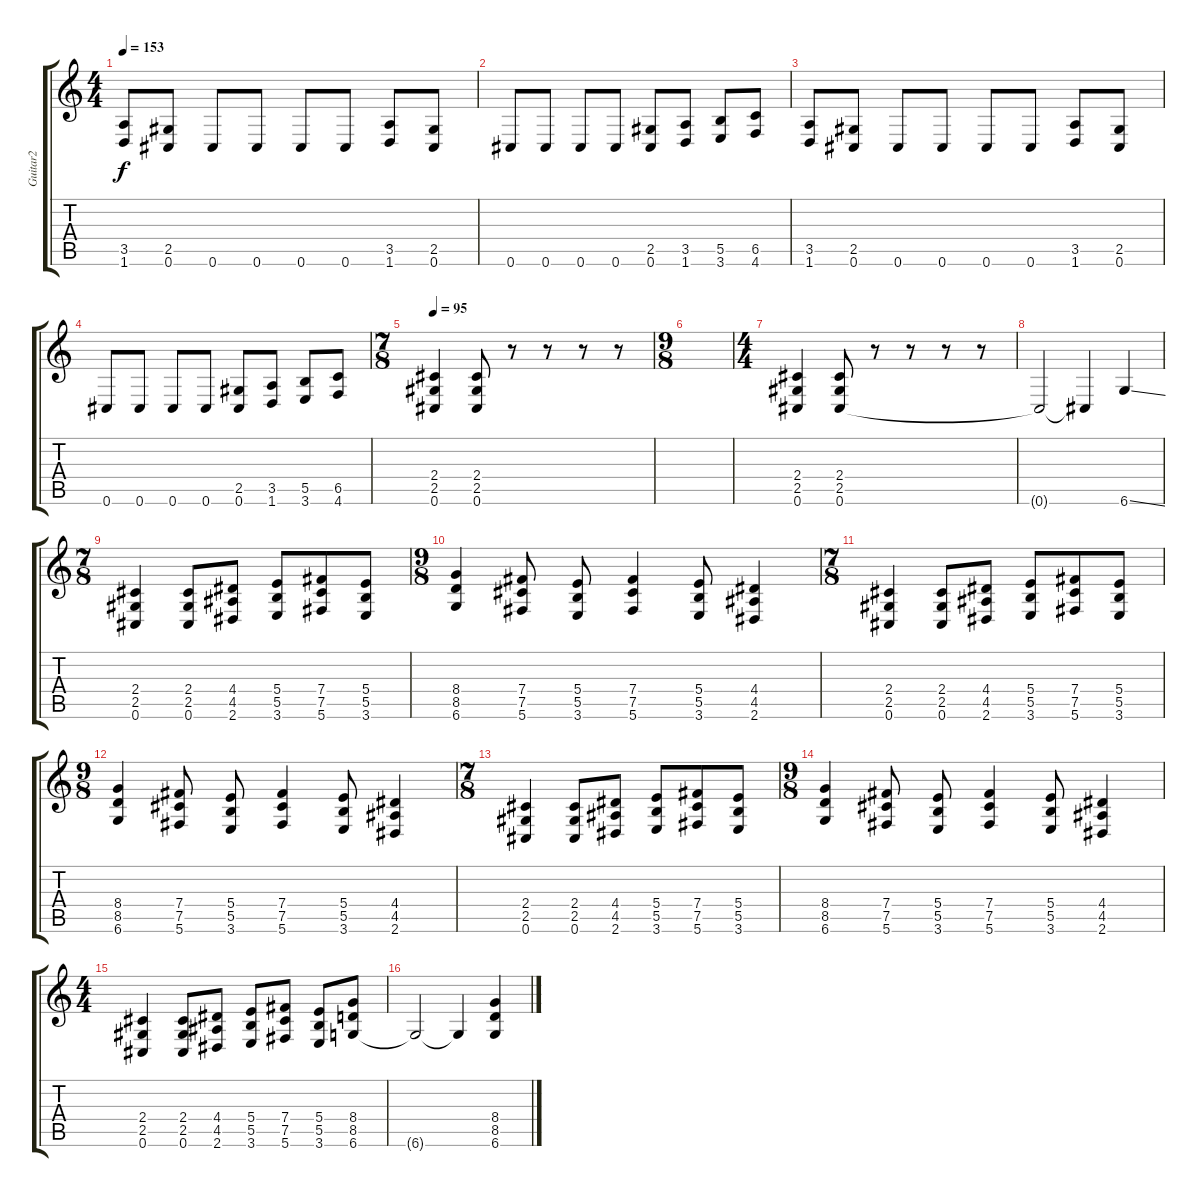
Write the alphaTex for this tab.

\track ("Guitar2" "Guitar2") {instrument distortionguitar}
\staff {score tabs}
\tuning (Db4 Ab3 E3 B2 Gb2 Db2) {hide}
\ts (4 4)
\tempo 153
\clef g2
\ks c
(3.5 1.6).8{dy f} (2.5 0.6).8 0.6.8 0.6.8 0.6.8 0.6.8 (3.5 1.6).8 (2.5 0.6).8 |
0.6.8 0.6.8 0.6.8 0.6.8 (2.5 0.6).8 (3.5 1.6).8 (5.5 3.6).8 (6.5 4.6).8 |
(3.5 1.6).8 (2.5 0.6).8 0.6.8 0.6.8 0.6.8 0.6.8 (3.5 1.6).8 (2.5 0.6).8 |
0.6.8 0.6.8 0.6.8 0.6.8 (2.5 0.6).8 (3.5 1.6).8 (5.5 3.6).8 (6.5 4.6).8 |
\ts (7 8)
\tempo 95
(2.4 2.5 0.6).4 (2.4 2.5 0.6).8 r.8 r.8 r.8 r.8 |
\ts (9 8)
|
\ts (4 4)
(2.4 2.5 0.6).4 (2.4 2.5 0.6).8 r.8 r.8 r.8 r.8 |
0.6{t}.2 0.6{t}.4 6.6{ss}.4 |
\ts (7 8)
(2.4 2.5 0.6).4 (2.4 2.5 0.6).8 (4.4 4.5 2.6).8 (5.4 5.5 3.6).8 (7.4 7.5 5.6).8 (5.4 5.5 3.6).8 |
\ts (9 8)
(8.4 8.5 6.6).4 (7.4 7.5 5.6).8 (5.4 5.5 3.6).8 (7.4 7.5 5.6).4 (5.4 5.5 3.6).8 (4.4 4.5 2.6).4 |
\ts (7 8)
(2.4 2.5 0.6).4 (2.4 2.5 0.6).8 (4.4 4.5 2.6).8 (5.4 5.5 3.6).8 (7.4 7.5 5.6).8 (5.4 5.5 3.6).8 |
\ts (9 8)
(8.4 8.5 6.6).4 (7.4 7.5 5.6).8 (5.4 5.5 3.6).8 (7.4 7.5 5.6).4 (5.4 5.5 3.6).8 (4.4 4.5 2.6).4 |
\ts (7 8)
(2.4 2.5 0.6).4 (2.4 2.5 0.6).8 (4.4 4.5 2.6).8 (5.4 5.5 3.6).8 (7.4 7.5 5.6).8 (5.4 5.5 3.6).8 |
\ts (9 8)
(8.4 8.5 6.6).4 (7.4 7.5 5.6).8 (5.4 5.5 3.6).8 (7.4 7.5 5.6).4 (5.4 5.5 3.6).8 (4.4 4.5 2.6).4 |
\ts (4 4)
(2.4 2.5 0.6).4 (2.4 2.5 0.6).8 (4.4 4.5 2.6).8 (5.4 5.5 3.6).8 (7.4 7.5 5.6).8 (5.4 5.5 3.6).8 (8.4 8.5 6.6).8 |
6.6{t}.2 6.6{t}.4 (8.4{ss} 8.5{ss} 6.6{ss}).4
